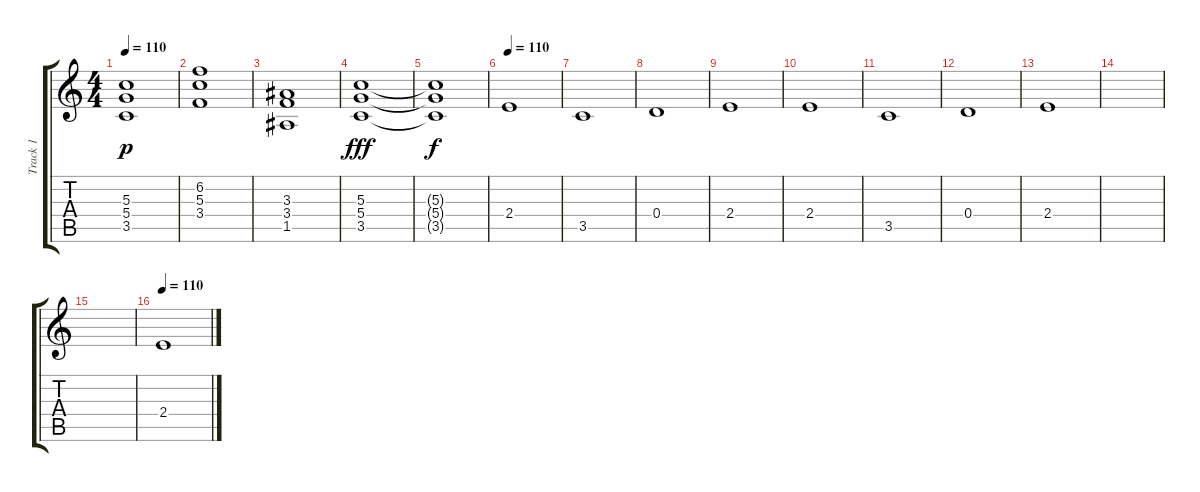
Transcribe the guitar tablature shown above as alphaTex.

\track ("Track 1" "Track 1") {instrument acousticguitarsteel}
\staff {score tabs}
\tuning (E4 B3 G3 D3 A2 E2) {hide}
\ts (4 4)
\tempo 110
\clef g2
\ks c
(5.3 5.4 3.5).1{dy p} |
(6.2 5.3 3.4).1 |
(3.3 3.4 1.5).1 |
(5.3 5.4 3.5).1{dy fff} |
(5.3{t} 5.4{t} 3.5{t}).1{dy f} |
\tempo 110
2.4.1{instrument overdrivenguitar} |
3.5.1 |
0.4.1 |
2.4.1 |
2.4.1 |
3.5.1 |
0.4.1 |
2.4.1 |
|
|
\tempo 110
2.4.1{instrument overdrivenguitar}
